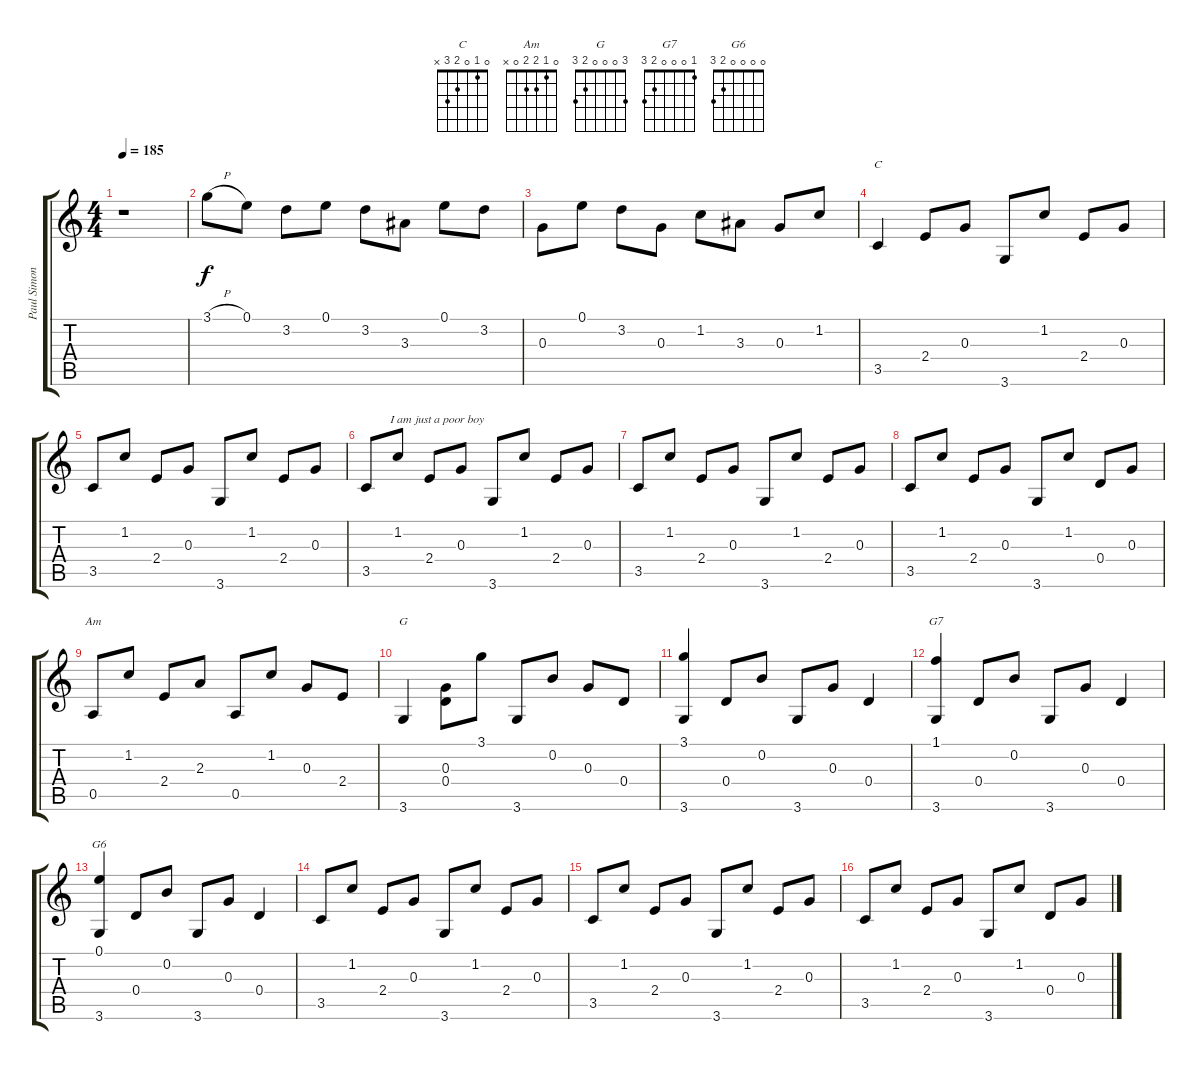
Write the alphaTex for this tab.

\track ("Paul Simon" "Paul Simon") {instrument acousticguitarsteel}
\staff {score tabs}
\tuning (E4 B3 G3 D3 A2 E2) {hide}
\chord ("C" 0 1 0 2 3 x)
\chord ("Am" 0 1 2 2 0 x)
\chord ("G" 3 0 0 0 2 3)
\chord ("G7" 1 0 0 0 2 3)
\chord ("G6" 0 0 0 0 2 3)
\ts (4 4)
\tempo 185
\clef g2
\ks c
r.1{dy f instrument acousticguitarsteel} |
3.1{h}.8 0.1.8 3.2.8 0.1.8 3.2.8 3.3.8 0.1.8 3.2.8 |
0.3.8 0.1.8 3.2.8 0.3.8 1.2.8 3.3.8 0.3.8 1.2.8 |
3.5.4{ch "C"} 2.4.8 0.3.8 3.6.8 1.2.8 2.4.8 0.3.8 |
3.5.8 1.2.8 2.4.8 0.3.8 3.6.8 1.2.8 2.4.8 0.3.8 |
3.5.8{txt "        I am just a poor boy"} 1.2.8 2.4.8 0.3.8 3.6.8 1.2.8 2.4.8 0.3.8 |
3.5.8 1.2.8 2.4.8 0.3.8 3.6.8 1.2.8 2.4.8 0.3.8 |
3.5.8 1.2.8 2.4.8 0.3.8 3.6.8 1.2.8 0.4.8 0.3.8 |
0.5.8{ch "Am"} 1.2.8 2.4.8 2.3.8 0.5.8 1.2.8 0.3.8 2.4.8 |
3.6.4{ch "G"} (0.3 0.4).8 3.1.8 3.6.8 0.2.8 0.3.8 0.4.8 |
(3.1 3.6).4 0.4.8 0.2.8 3.6.8 0.3.8 0.4.4 |
(1.1 3.6).4{ch "G7"} 0.4.8 0.2.8 3.6.8 0.3.8 0.4.4 |
(0.1 3.6).4{ch "G6"} 0.4.8 0.2.8 3.6.8 0.3.8 0.4.4 |
3.5.8 1.2.8 2.4.8 0.3.8 3.6.8 1.2.8 2.4.8 0.3.8 |
3.5.8 1.2.8 2.4.8 0.3.8 3.6.8 1.2.8 2.4.8 0.3.8 |
3.5.8 1.2.8 2.4.8 0.3.8 3.6.8 1.2.8 0.4.8 0.3.8
